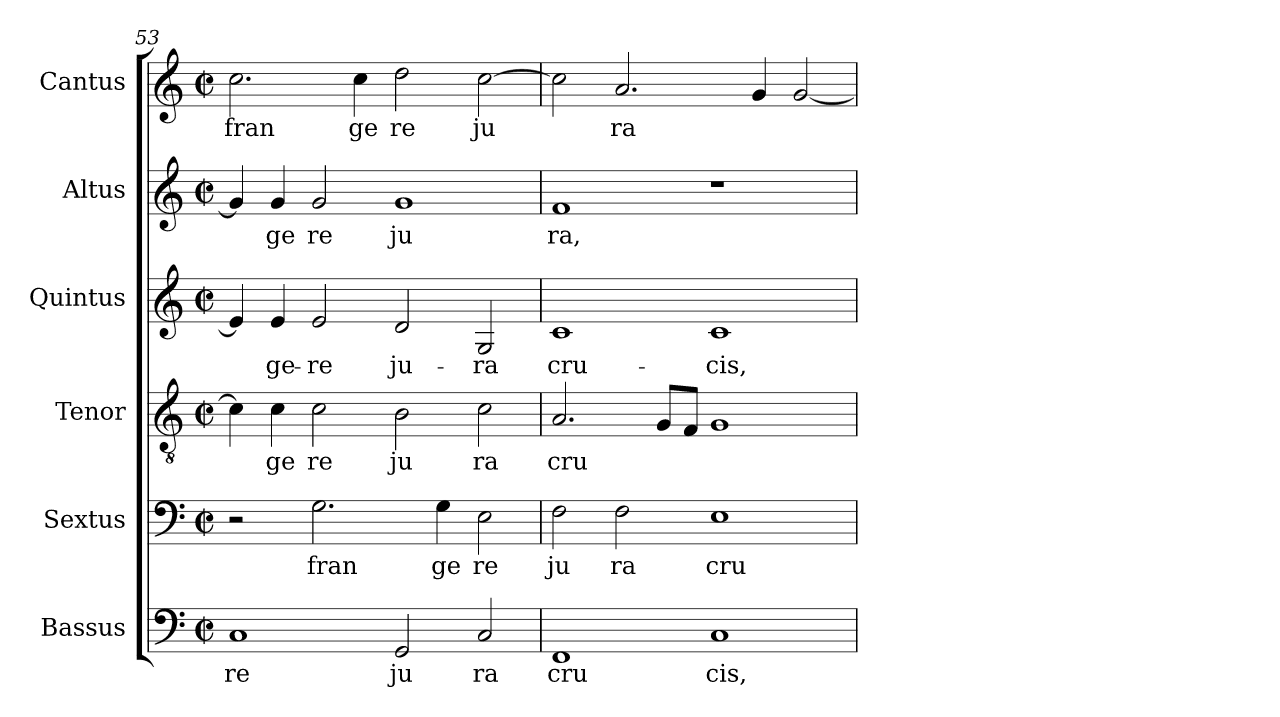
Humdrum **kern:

**kern	**text	**kern	**text	**kern	**text	**kern	**text	**kern	**text	**kern	**text
*part6	*part6	*part5	*part5	*part4	*part4	*part3	*part3	*part2	*part2	*part1	*part1
*staff6	*staff6	*staff5	*staff5	*staff4	*staff4	*staff3	*staff3	*staff2	*staff2	*staff1	*staff1
*I"Bassus	*	*I"Sextus	*	*I"Tenor	*	*I"Quintus	*	*I"Altus	*	*I"Cantus	*
*I'Bassus	*	*I'Sextus	*	*I'Tenor	*	*I'Quintus	*	*I'Altus	*	*I'Cantus	*
!!LO:LB:g=z
*clefF4	*	*clefF4	*	*clefGv2	*	*clefG2	*	*clefG2	*	*clefG2	*
*k[]	*	*k[]	*	*k[]	*	*k[]	*	*k[]	*	*k[]	*
*C:	*	*C:	*	*C:	*	*C:	*	*C:	*	*C:	*
*M2/2	*	*M2/2	*	*M2/2	*	*M2/2	*	*M2/2	*	*M2/2	*
*met(c|)	*	*met(c|)	*	*met(c|)	*	*met(c|)	*	*met(c|)	*	*met(c|)	*
=53	=53	=53	=53	=53	=53	=53	=53	=53	=53	=53	=53
!	!LO:LY:b	!	!	!	!LO:LY:b:cj	!	!LO:LY:b:cj	!	!LO:LY:b:cj	!	!LO:LY:b:cj
1C	re	2r	.	4c\]	.	4e/]	--	4g/]	--	2.cc\	fran
!	!	!	!	!	!LO:LY:b:cj	!	!LO:LY:b:cj	!	!LO:LY:b:cj	!	!
.	.	.	.	4c\	ge	4e/	-ge-	4g/	-ge	.	.
!	!	!	!LO:LY:b:cj	!	!LO:LY:b:cj	!	!LO:LY:b:cj	!	!LO:LY:b:cj	!	!
.	.	2.G\	fran	2c\	re	2e/	-re	2g/	re	.	.
!	!	!	!	!	!	!	!	!	!	!	!LO:LY:b:cj
.	.	.	.	.	.	.	.	.	.	4cc\	ge
!	!LO:LY:b	!	!	!	!LO:LY:b:cj	!	!LO:LY:b:cj	!	!LO:LY:b:cj	!	!LO:LY:b:cj
2GG/	ju	.	.	2B\	ju	2d/	ju-	1g	ju	2dd\	re
!	!	!	!LO:LY:b:cj	!	!	!	!	!	!	!	!
.	.	4G\	ge	.	.	.	.	.	.	.	.
!	!LO:LY:b	!	!LO:LY:b:cj	!	!LO:LY:b:cj	!	!LO:LY:b:cj	!	!	!	!LO:LY:b:cj
2C/	ra	2E\	re	2c\	ra	2G/	-ra	.	.	[>2cc\	ju
=54	=54	=54	=54	=54	=54	=54	=54	=54	=54	=54	=54
!	!LO:LY:b	!	!LO:LY:b:cj	!	!LO:LY:b:cj	!	!LO:LY:b:cj	!	!LO:LY:b:cj	!	!LO:LY:b:cj
1FF	cru	2F\	ju	2.A/	cru	1c	cru-	1f	ra,	2cc\]	.
!	!	!	!LO:LY:b:cj	!	!	!	!	!	!	!	!LO:LY:b:cj
.	.	2F\	ra	.	.	.	.	.	.	2.a/	ra
!	!	!	!	!	!LO:LY:b:cj	!	!	!	!	!	!
.	.	.	.	8G/L	.	.	.	.	.	.	.
!	!	!	!	!	!LO:LY:b:cj	!	!	!	!	!	!
.	.	.	.	8F/J	.	.	.	.	.	.	.
!	!LO:LY:b	!	!LO:LY:b:cj	!	!LO:LY:b:cj	!	!LO:LY:b:cj	!	!	!	!
1C	cis,	1E	cru	1G	.	1c	-cis,	1r	.	.	.
!	!	!	!	!	!	!	!	!	!	!	!LO:LY:b:cj
.	.	.	.	.	.	.	.	.	.	4g/	.
!	!	!	!	!	!	!	!	!	!	!	!LO:LY:b:cj
.	.	.	.	.	.	.	.	.	.	[<2g/	.
=	=	=	=	=	=	=	=	=	=	=	=
*-	*-	*-	*-	*-	*-	*-	*-	*-	*-	*-	*-
